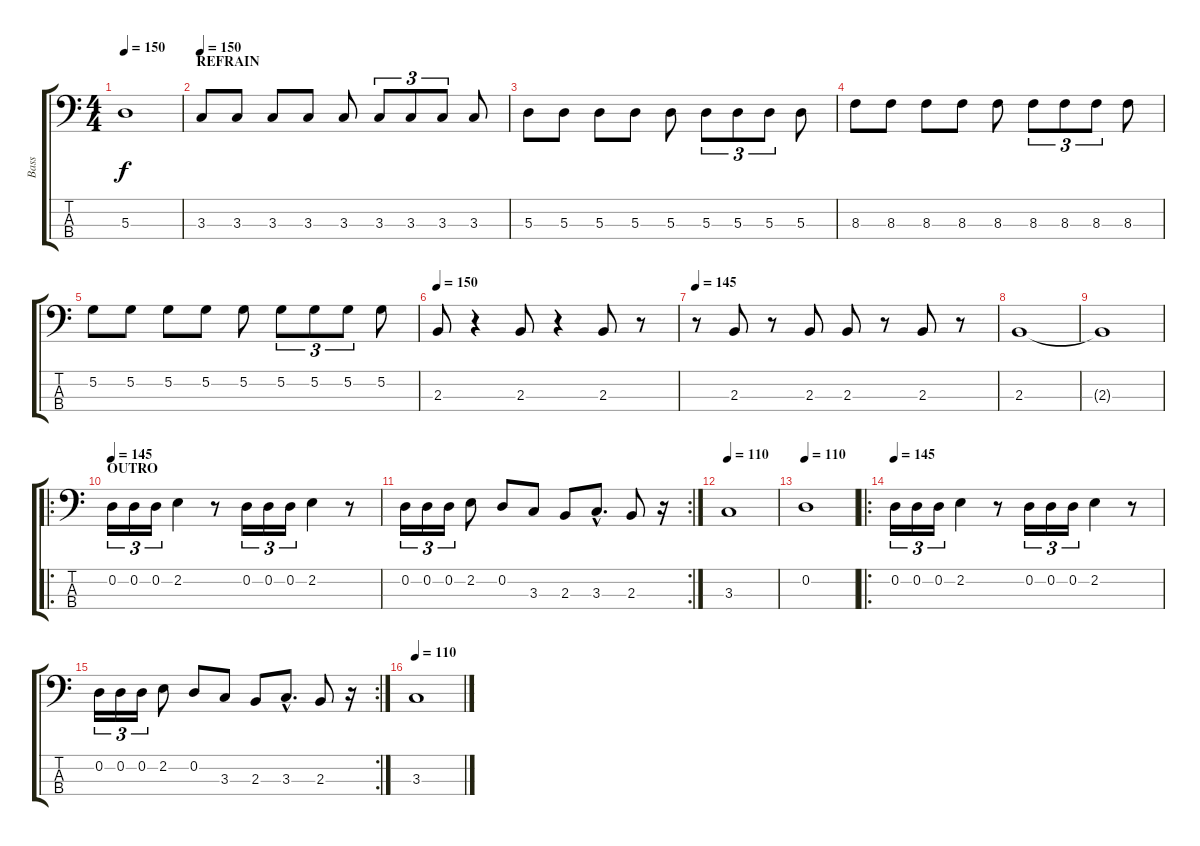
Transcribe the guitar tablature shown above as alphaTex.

\track ("Bass" "Bass") {instrument electricbassfinger}
\staff {score tabs}
\tuning (G2 D2 A1 E1) {hide}
\ts (4 4)
\tempo 150
\clef f4
\ks c
5.3{t}.1{dy f} |
\section ("" "REFRAIN")
\tempo 150
3.3.8 3.3.8 3.3.8 3.3.8 3.3.8 3.3.8{tu (3 2)} 3.3.8{tu (3 2)} 3.3.8{tu (3 2)} 3.3.8 |
5.3.8 5.3.8 5.3.8 5.3.8 5.3.8 5.3.8{tu (3 2)} 5.3.8{tu (3 2)} 5.3.8{tu (3 2)} 5.3.8 |
8.3.8 8.3.8 8.3.8 8.3.8 8.3.8 8.3.8{tu (3 2)} 8.3.8{tu (3 2)} 8.3.8{tu (3 2)} 8.3.8 |
5.2.8 5.2.8 5.2.8 5.2.8 5.2.8 5.2.8{tu (3 2)} 5.2.8{tu (3 2)} 5.2.8{tu (3 2)} 5.2.8 |
\tempo 150
2.3.8 r.4 2.3.8 r.4 2.3.8 r.8 |
\tempo 145
r.8 2.3.8 r.8 2.3.8 2.3.8 r.8 2.3.8 r.8 |
2.3.1 |
2.3{t}.1 |
\ro
\section ("" "OUTRO")
\tempo 145
0.2.16{tu (3 2)} 0.2.16{tu (3 2)} 0.2.16{tu (3 2)} 2.2.4 r.8 0.2.16{tu (3 2)} 0.2.16{tu (3 2)} 0.2.16{tu (3 2)} 2.2.4 r.8 |
\rc 2
0.2.16{tu (3 2)} 0.2.16{tu (3 2)} 0.2.16{tu (3 2)} 2.2.8 0.2.8 3.3.8 2.3.8 3.3{hac}.8{d} 2.3.8 r.16 |
\tempo 120
\tempo 110
3.3.1 |
\tempo 120
\tempo 110
0.2.1 |
\ro
\tempo 145
0.2.16{tu (3 2)} 0.2.16{tu (3 2)} 0.2.16{tu (3 2)} 2.2.4 r.8 0.2.16{tu (3 2)} 0.2.16{tu (3 2)} 0.2.16{tu (3 2)} 2.2.4 r.8 |
\rc 2
0.2.16{tu (3 2)} 0.2.16{tu (3 2)} 0.2.16{tu (3 2)} 2.2.8 0.2.8 3.3.8 2.3.8 3.3{hac}.8{d} 2.3.8 r.16 |
\tempo 110
3.3.1
